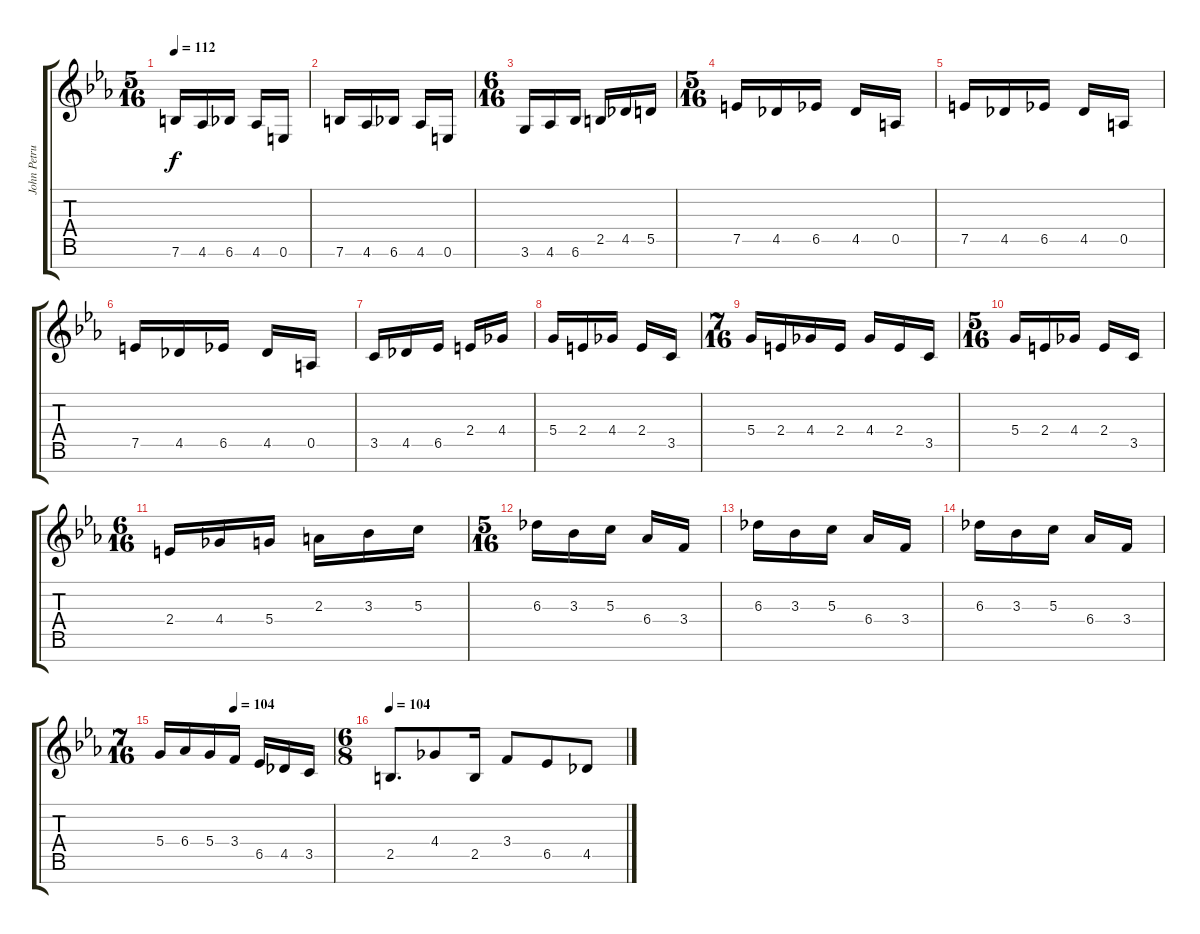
\track ("John Petrucci Guitar 1 (main)" "John Petru") {instrument distortionguitar}
\staff {score tabs}
\tuning (E4 B3 G3 D3 A2 E2 B1) {hide}
\ts (5 16)
\tempo 112
\clef g2
\ks eb
7.6.16{dy f} 4.6.16 6.6.16 4.6.16 0.6.16 |
7.6.16 4.6.16 6.6.16 4.6.16 0.6.16 |
\ts (6 16)
3.6.16 4.6.16 6.6.16 2.5.16 4.5.16 5.5.16 |
\ts (5 16)
7.5.16 4.5.16 6.5.16 4.5.16 0.5.16 |
7.5.16 4.5.16 6.5.16 4.5.16 0.5.16 |
7.5.16 4.5.16 6.5.16 4.5.16 0.5.16 |
3.5.16 4.5.16 6.5.16 2.4.16 4.4.16 |
5.4.16 2.4.16 4.4.16 2.4.16 3.5.16 |
\ts (7 16)
5.4.16 2.4.16 4.4.16 2.4.16 4.4.16 2.4.16 3.5.16 |
\ts (5 16)
5.4.16 2.4.16 4.4.16 2.4.16 3.5.16 |
\ts (6 16)
2.4.16 4.4.16 5.4.16 2.3.16 3.3.16 5.3.16 |
\ts (5 16)
6.3.16 3.3.16 5.3.16 6.4.16 3.4.16 |
6.3.16 3.3.16 5.3.16 6.4.16 3.4.16 |
6.3.16 3.3.16 5.3.16 6.4.16 3.4.16 |
\ts (7 16)
\tempo (104 0.42857142857142855)
5.4.16 6.4.16 5.4.16 3.4.16 6.5.16 4.5.16 3.5.16 |
\ts (6 8)
\tempo 104
2.5.8{d} 4.4.8 2.5.16 3.4.8 6.5.8 4.5.8
